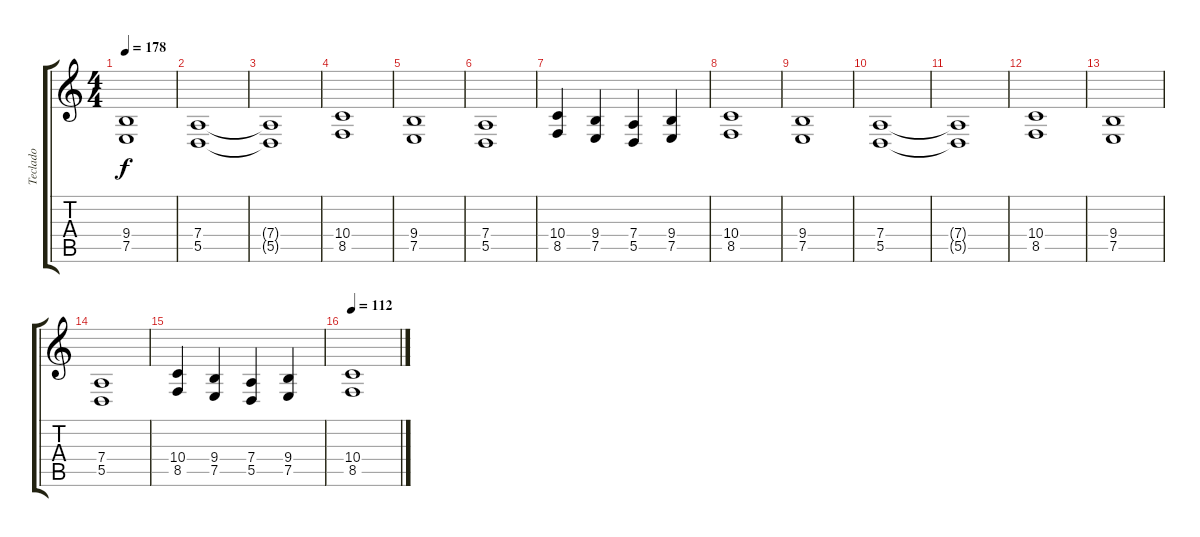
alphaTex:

\track ("Teclado" "Teclado") {instrument choiraahs}
\staff {score tabs}
\tuning (E4 B3 G3 D3 A2 E2) {hide}
\ts (4 4)
\tempo 178
\clef g2
\ks c
(9.4 7.5).1{dy f} |
(7.4 5.5).1 |
(7.4{t} 5.5{t}).1 |
(10.4 8.5).1 |
(9.4 7.5).1 |
(7.4 5.5).1 |
(10.4 8.5).4 (9.4 7.5).4 (7.4 5.5).4 (9.4 7.5).4 |
(10.4 8.5).1 |
(9.4 7.5).1 |
(7.4 5.5).1 |
(7.4{t} 5.5{t}).1 |
(10.4 8.5).1 |
(9.4 7.5).1 |
(7.4 5.5).1 |
(10.4 8.5).4 (9.4 7.5).4 (7.4 5.5).4 (9.4 7.5).4 |
\tempo 112
(10.4 8.5).1
